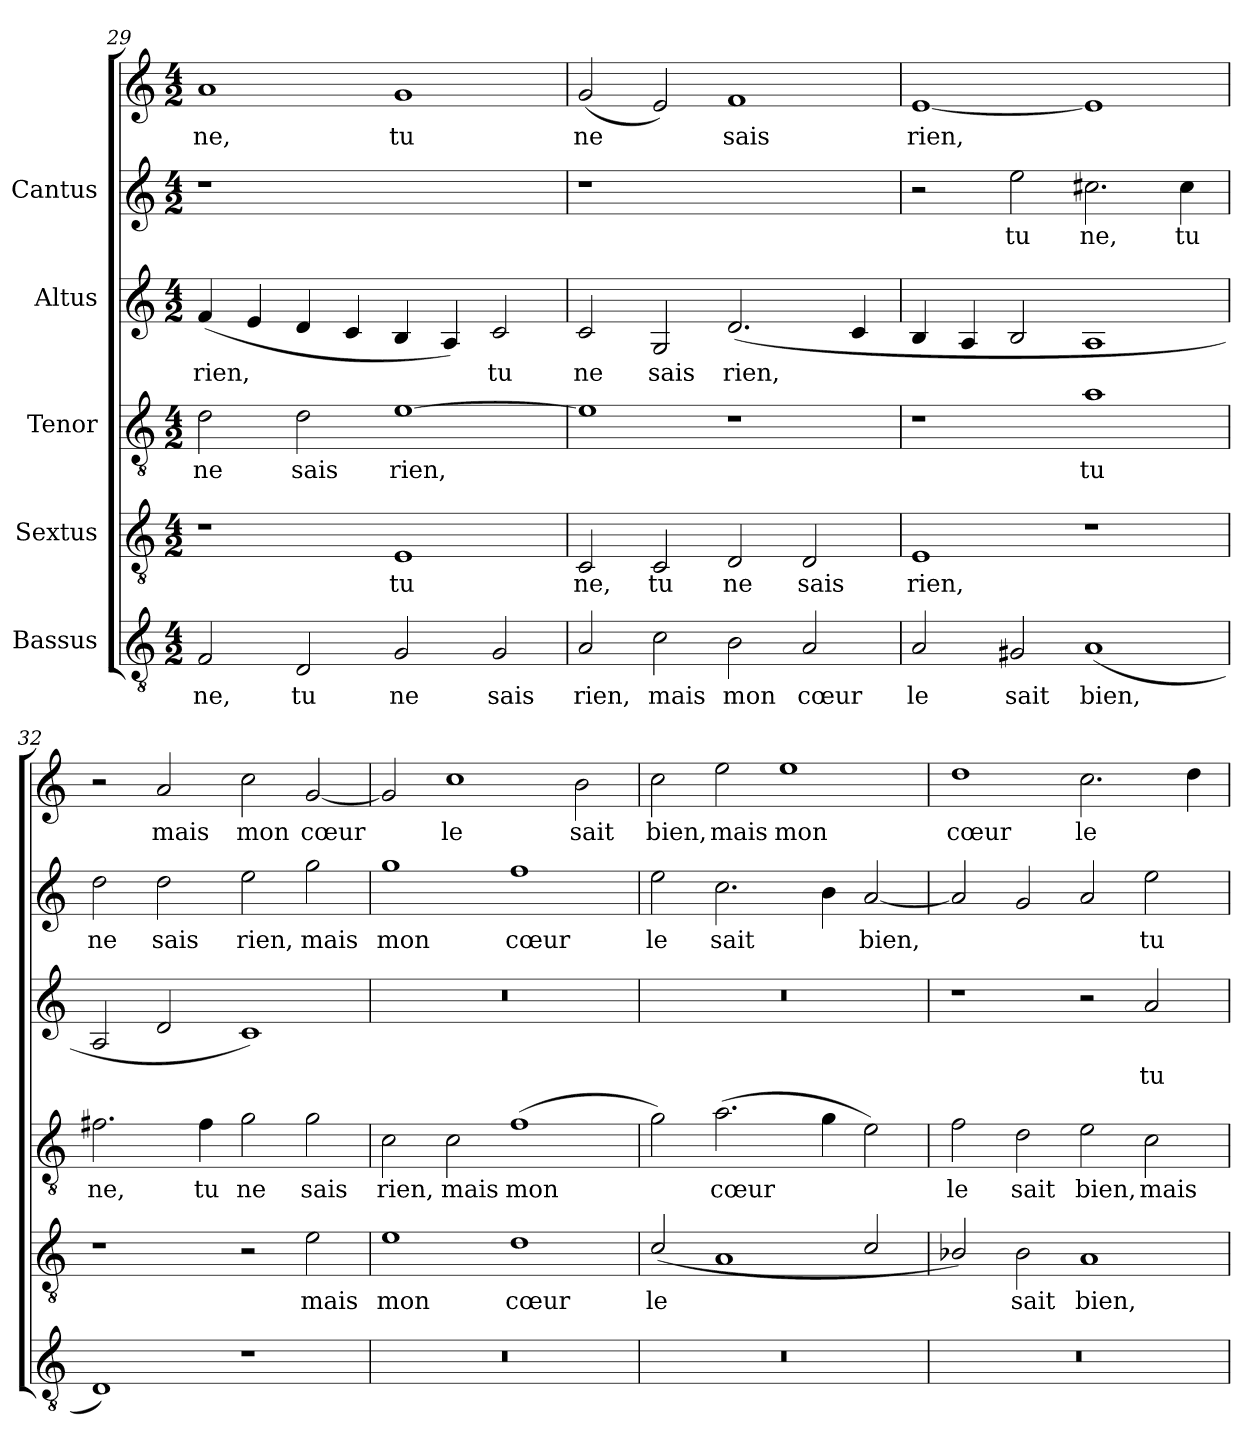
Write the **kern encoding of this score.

**kern	**text	**kern	**text	**kern	**text	**kern	**text	**kern	**text	**kern	**text
*part5	*part5	*part4	*part4	*part3	*part3	*part2	*part2	*part1	*part1	*part1	*part1
*staff6	*staff6	*staff5	*staff5	*staff4	*staff4	*staff3	*staff3	*staff2	*staff2	*staff1	*staff1
*I"Bassus	*	*I"Sextus	*	*I"Tenor	*	*I"Altus	*	*I"Cantus	*	*	*
*clefGv2	*	*clefGv2	*	*clefGv2	*	*clefG2	*	*clefG2	*	*clefG2	*
*M4/2	*	*M4/2	*	*M4/2	*	*M4/2	*	*M4/2	*	*M4/2	*
=29	=29	=29	=29	=29	=29	=29	=29	=29	=29	=29	=29
!	!LO:LY:b:cj	!	!	!	!LO:LY:b:cj	!	!LO:LY:b:cj	!	!	!	!LO:LY:b:cj
2F/	ne,	1r	.	2d\	ne	(<4f/	rien,	1r	.	1a	ne,
!	!	!	!	!	!	!	!LO:LY:b:cj	!	!	!	!
.	.	.	.	.	.	4e/	.	.	.	.	.
!	!LO:LY:b:cj	!	!	!	!LO:LY:b:cj	!	!LO:LY:b:cj	!	!	!	!
2D/	tu	.	.	2d\	sais	4d/	.	.	.	.	.
!	!	!	!	!	!	!	!LO:LY:b:cj	!	!	!	!
.	.	.	.	.	.	4c/	.	.	.	.	.
!	!LO:LY:b:cj	!	!LO:LY:b:cj	!	!LO:LY:b:cj	!	!LO:LY:b:cj	!	!	!	!LO:LY:b:cj
2G/	ne	1E	tu	[>1e	rien,	4B/	.	1ryy	.	1g	tu
!	!	!	!	!	!	!	!LO:LY:b:cj	!	!	!	!
.	.	.	.	.	.	4A/)	.	.	.	.	.
!	!LO:LY:b:cj	!	!	!	!	!	!LO:LY:b:cj	!	!	!	!
2G/	sais	.	.	.	.	2c/	tu	.	.	.	.
!!LO:PB:g=z
=30	=30	=30	=30	=30	=30	=30	=30	=30	=30	=30	=30
!	!LO:LY:b:cj	!	!LO:LY:b:cj	!	!	!	!LO:LY:b:cj	!	!	!	!LO:LY:b:cj
2A/	rien,	2C/	ne,	1e]	.	2c/	ne	1r	.	(<2g/	ne
!	!LO:LY:b:cj	!	!LO:LY:b:cj	!	!	!	!LO:LY:b:cj	!	!	!	!LO:LY:b:cj
2c\	mais	2C/	tu	.	.	2G/	sais	.	.	2e/)	.
!	!LO:LY:b:cj	!	!LO:LY:b:cj	!	!	!	!LO:LY:b:cj	!	!	!	!LO:LY:b:cj
2B\	mon	2D/	ne	1r	.	(<2.d/	rien,	1ryy	.	1f	sais
!	!LO:LY:b:cj	!	!LO:LY:b:cj	!	!	!	!	!	!	!	!
2A/	cœur	2D/	sais	.	.	.	.	.	.	.	.
!	!	!	!	!	!	!	!LO:LY:b:cj	!	!	!	!
.	.	.	.	.	.	4c/	.	.	.	.	.
=31	=31	=31	=31	=31	=31	=31	=31	=31	=31	=31	=31
!	!LO:LY:b:cj	!	!LO:LY:b:cj	!	!	!	!	!	!	!	!LO:LY:b:cj
2A/	le	1E	rien,	1r	.	4B/	.	2r	.	[<1e	rien,
.	.	.	.	.	.	4A/	.	.	.	.	.
!	!LO:LY:b:cj	!	!	!	!	!	!	!	!LO:LY:b:cj	!	!
2G#X/	sait	.	.	.	.	2B/	.	2ee\	tu	.	.
!	!LO:LY:b:cj	!	!	!	!LO:LY:b:cj	!	!	!	!LO:LY:b:cj	!	!LO:LY:b:cj
(>1A	bien,	1r	.	1a	tu	1A	.	2.cc#X\	ne,	1e]	.
!	!	!	!	!	!	!	!	!	!LO:LY:b:cj	!	!
.	.	.	.	.	.	.	.	4cc#\	tu	.	.
=32	=32	=32	=32	=32	=32	=32	=32	=32	=32	=32	=32
!	!	!	!	!	!LO:LY:b:cj	!	!	!	!LO:LY:b:cj	!	!
1D)	.	1r	.	2.f#X\	ne,	2A/	.	2dd\	ne	2r	.
!	!	!	!	!	!	!	!	!	!LO:LY:b:cj	!	!LO:LY:b:cj
.	.	.	.	.	.	2d/	.	2dd\	sais	2a/	mais
!	!	!	!	!	!LO:LY:b:cj	!	!	!	!	!	!
.	.	.	.	4f#\	tu	.	.	.	.	.	.
!	!	!	!	!	!LO:LY:b:cj	!	!	!	!LO:LY:b:cj	!	!LO:LY:b:cj
1r	.	2r	.	2g\	ne	1c)	.	2ee\	rien,	2cc\	mon
!	!	!	!LO:LY:b:cj	!	!LO:LY:b:cj	!	!	!	!LO:LY:b:cj	!	!LO:LY:b:cj
.	.	2e\	mais	2g\	sais	.	.	2gg\	mais	[<2g/	cœur
=33	=33	=33	=33	=33	=33	=33	=33	=33	=33	=33	=33
!	!	!	!LO:LY:b:cj	!	!LO:LY:b:cj	!	!	!	!LO:LY:b:cj	!	!LO:LY:b:cj
0r	.	1e	mon	2c\	rien,	0r	.	1gg	mon	2g/]	.
!	!	!	!	!	!LO:LY:b:cj	!	!	!	!	!	!LO:LY:b:cj
.	.	.	.	2c\	mais	.	.	.	.	1cc	le
!	!	!	!LO:LY:b:cj	!	!LO:LY:b:cj	!	!	!	!LO:LY:b:cj	!	!
.	.	1d	cœur	(>1f	mon	.	.	1ff	cœur	.	.
!	!	!	!	!	!	!	!	!	!	!	!LO:LY:b:cj
.	.	.	.	.	.	.	.	.	.	2b\	sait
!!LO:LB:g=z
=34	=34	=34	=34	=34	=34	=34	=34	=34	=34	=34	=34
!	!	!	!LO:LY:b:cj	!	!LO:LY:b:cj	!	!	!	!LO:LY:b:cj	!	!LO:LY:b:cj
0r	.	(<2c/	le	2g\)	.	0r	.	2ee\	le	2cc\	bien,
!	!	!	!LO:LY:b:cj	!	!LO:LY:b:cj	!	!	!	!LO:LY:b:cj	!	!LO:LY:b:cj
.	.	1A	.	(>2.a\	cœur	.	.	2.cc\	sait	2ee\	mais
!	!	!	!	!	!	!	!	!	!	!	!LO:LY:b:cj
.	.	.	.	.	.	.	.	.	.	1ee	mon
!	!	!	!	!	!LO:LY:b:cj	!	!	!	!LO:LY:b:cj	!	!
.	.	.	.	4g\	.	.	.	4b\	.	.	.
!	!	!	!LO:LY:b:cj	!	!LO:LY:b:cj	!	!	!	!LO:LY:b:cj	!	!
.	.	2c/	.	2e\)	.	.	.	[<2a/	bien,	.	.
=35	=35	=35	=35	=35	=35	=35	=35	=35	=35	=35	=35
!	!	!	!LO:LY:b:cj	!	!LO:LY:b:cj	!	!	!	!LO:LY:b:cj	!	!LO:LY:b:cj
0r	.	2B-X/)	.	2f\	le	1r	.	2a/]	.	1dd	cœur
!	!	!	!LO:LY:b:cj	!	!LO:LY:b:cj	!	!	!	!LO:LY:b:cj	!	!
.	.	2B-\	sait	2d\	sait	.	.	2g/	.	.	.
!	!	!	!LO:LY:b:cj	!	!LO:LY:b:cj	!	!	!	!LO:LY:b:cj	!	!LO:LY:b:cj
.	.	1A	bien,	2e\	bien,	2r	.	2a/	.	2.cc\	le
!	!	!	!	!	!LO:LY:b:cj	!	!LO:LY:b:cj	!	!LO:LY:b:cj	!	!
.	.	.	.	2c\	mais	2a/	tu	2ee\	tu	.	.
!	!	!	!	!	!	!	!	!	!	!	!LO:LY:b:cj
.	.	.	.	.	.	.	.	.	.	4dd\	.
=	=	=	=	=	=	=	=	=	=	=	=
*-	*-	*-	*-	*-	*-	*-	*-	*-	*-	*-	*-
